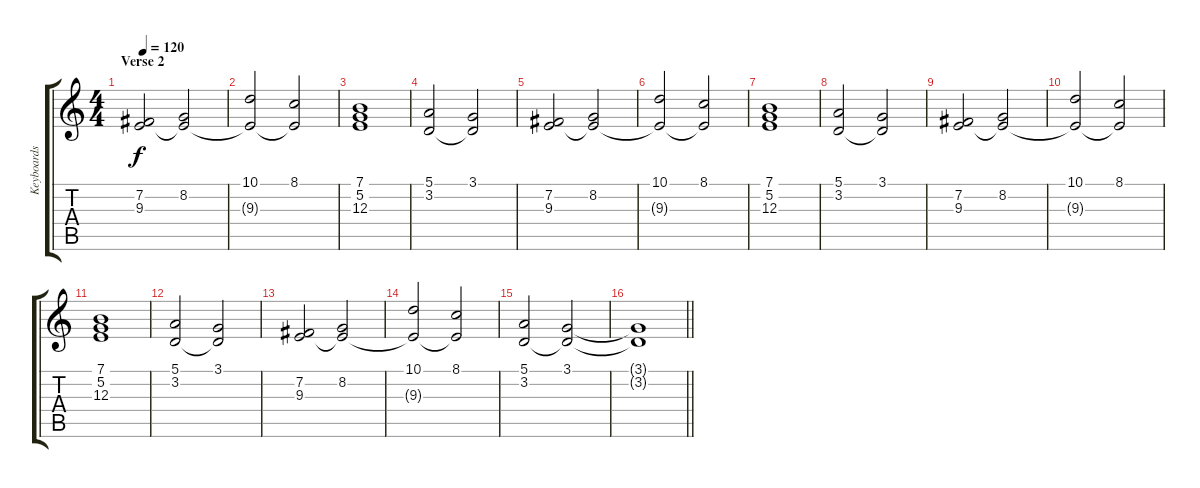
\track ("Keyboards" "Keyboards") {instrument synthstrings1}
\staff {score tabs}
\tuning (E4 B3 G3 D3 A2 E2) {hide}
\ts (4 4)
\section ("" "Verse 2")
\tempo 120
\clef g2
\ks c
(7.2 9.3).2{dy f volume 8 instrument synthstrings1} (8.2 9.3{t}).2 |
(10.1 9.3{t}).2 (8.1 9.3{t}).2 |
(7.1 5.2 12.3).1 |
(5.1 3.2).2 (3.1 3.2{t}).2 |
(7.2 9.3).2 (8.2 9.3{t}).2 |
(10.1 9.3{t}).2 (8.1 9.3{t}).2 |
(7.1 5.2 12.3).1 |
(5.1 3.2).2 (3.1 3.2{t}).2 |
(7.2 9.3).2 (8.2 9.3{t}).2 |
(10.1 9.3{t}).2 (8.1 9.3{t}).2 |
(7.1 5.2 12.3).1 |
(5.1 3.2).2 (3.1 3.2{t}).2 |
(7.2 9.3).2 (8.2 9.3{t}).2 |
(10.1 9.3{t}).2 (8.1 9.3{t}).2 |
(5.1 3.2).2 (3.1 3.2{t}).2 |
\barLineRight lightlight
(3.1{t} 3.2{t}).1
